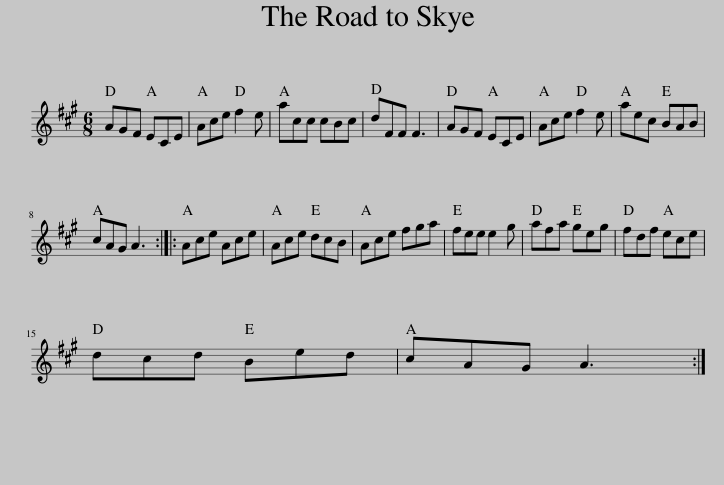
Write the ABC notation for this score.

X:1
L:1/8
M:6/8
I:linebreak $
K:A
V:1 treble
V:1
 AGF ECE | Ace f2 e | acc cBc | dFF F3 | AGF ECE | %5
 Ace f2 e | aec BAB |$ cAG A3 :: Ace Ace | Ace dcB | %10
 Ace fga | fee e2 g | afa geg | fdf ece |$ dcd Bed | %15
 cAG A3 :| %16
